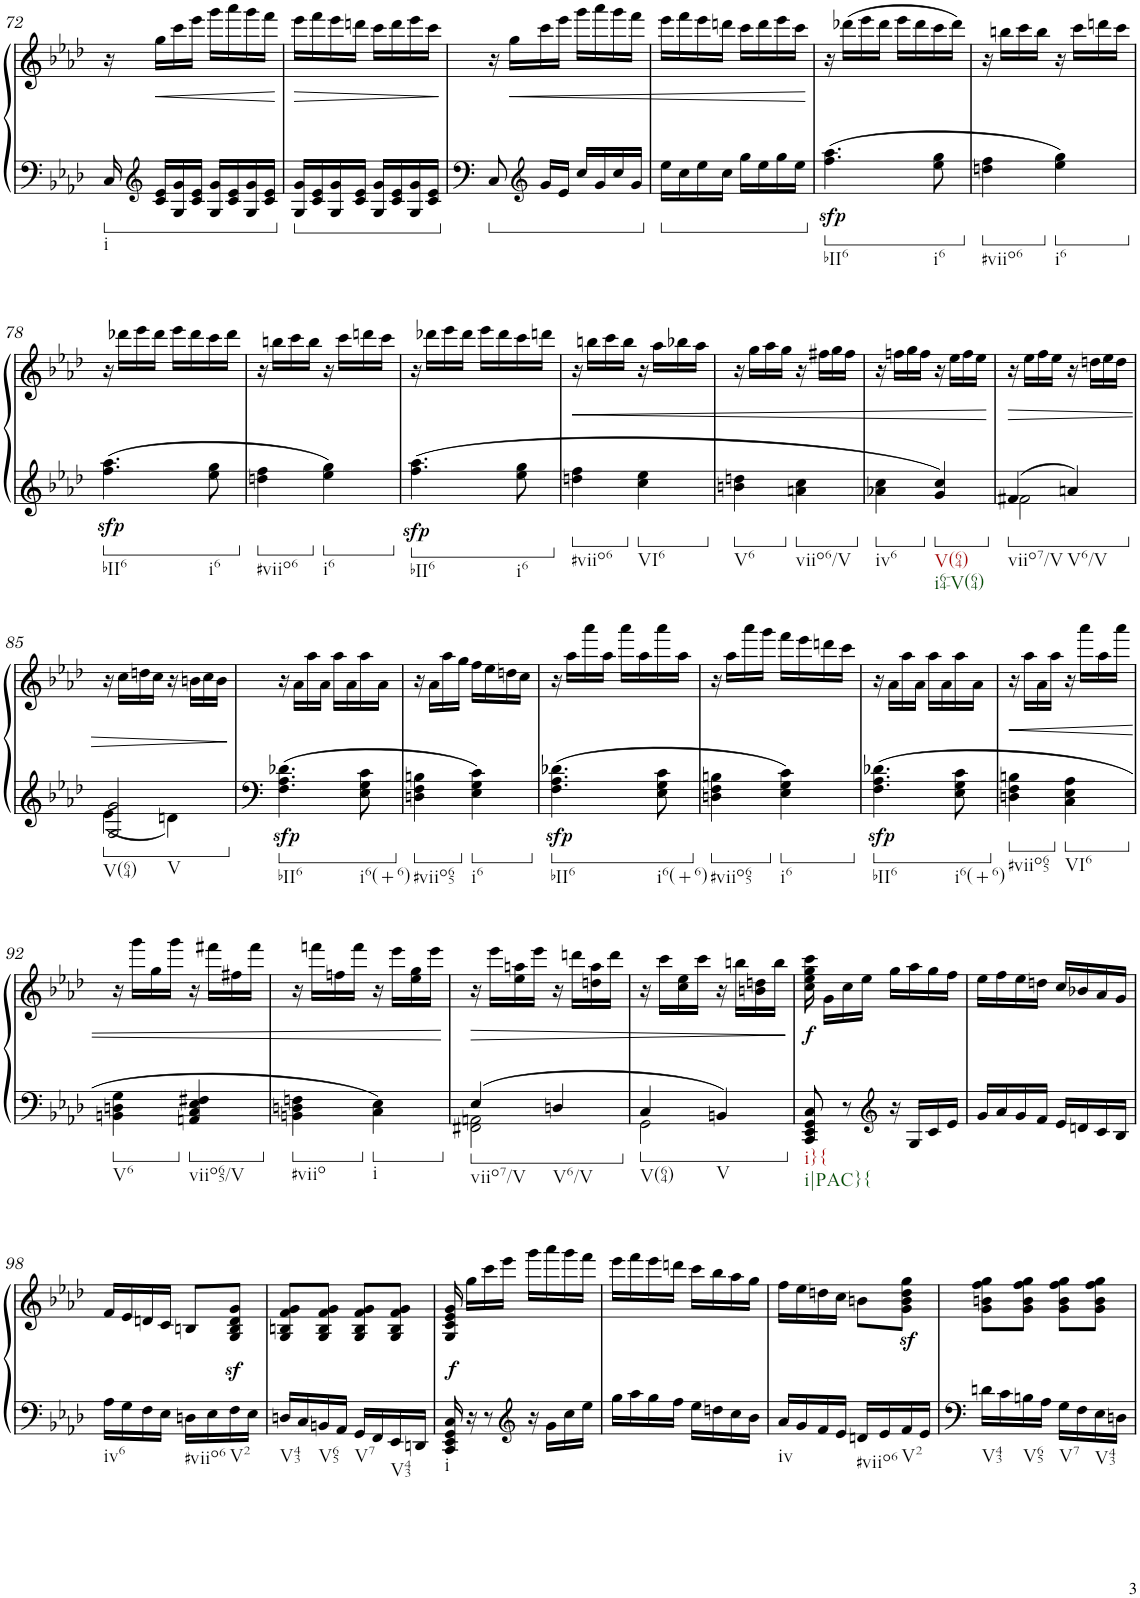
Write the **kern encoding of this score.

**kern	**kern	**dynam
*part1	*part1	*part1
*staff2	*staff1	*staff1/2
*I"Piano	*	*
*I'Pno.	*	*
!!LO:PB:g=z
*clefG2	*clefG2	*
*k[b-e-a-d-]	*k[b-e-a-d-]	*
*M2/4	*M2/4	*
=72	=72	=72
!LO:TX:b:t=i	!	!
16C/	16r	.
*clefG2	*	*
!	!	!LO:HP:b
16c/ 16e-/LL	16gg\LL	<
16G/ 16g/	16ccc\	.
16c/ 16e-/JJ	16eee-\JJ	.
16G/ 16g/LL	16ggg\LL	.
16c/ 16e-/	16aaa-\	.
16G/ 16g/	16ggg\	.
16c/ 16e-/JJ	16fff\JJ	.
.	.	[
=73	=73	=73
!	!	!LO:HP:b
16G/ 16g/LL	16eee-\LL	>
16c/ 16e-/	16fff\	.
16G/ 16g/	16eee-\	.
16c/ 16e-/JJ	16dddn\JJ	.
16G/ 16g/LL	16ccc\LL	.
16c/ 16e-/	16ddd\	.
16G/ 16g/	16eee-\	.
16c/ 16e-/JJ	16ccc\JJ	.
.	.	]
=74	=74	=74
8C/	16r	.
!	!	!LO:HP:b
.	16gg\LL	<
*clefG2	*	*
16g/LL	16ccc\	.
16e-/JJ	16eee-\JJ	.
16cc/LL	16ggg\LL	.
16g/	16aaa-\	.
16cc/	16ggg\	.
16g/JJ	16fff\JJ	.
=75	=75	=75
16ee-\LL	16eee-\LL	.
16cc\	16fff\	.
16ee-\	16eee-\	.
16cc\JJ	16dddn\JJ	.
16gg\LL	16ccc\LL	.
16ee-\	16ddd\	.
16gg\	16eee-\	.
16ee-\JJ	16ccc\JJ	.
.	.	[
=76	=76	=76
!LO:TX:b:t=bII6	!	!
!	!	!LO:DY:b=2
4.ff\ 4.aa-\	16r	sfp
.	(16ddd-X\LL	.
.	16eee-\	.
.	16ddd-\JJ	.
.	16eee-\LL	.
.	16ddd-\	.
!LO:TX:b:t=i6	!	!
8ee-\ 8gg\	16ccc\	.
.	16ddd-\JJ)	.
=77	=77	=77
!LO:TX:b:t=#viio6	!	!
4ddn\ 4ff\	16r	.
.	16bbn\LL	.
.	16ccc\	.
.	16bb\JJ	.
!LO:TX:b:t=i6	!	!
4ee-\ 4gg\	16r	.
.	16ccc\LL	.
.	16dddn\	.
.	16ccc\JJ	.
!!LO:LB:g=z
=78	=78	=78
!LO:TX:b:t=bII6	!	!
!	!	!LO:DY:b=2
4.ff\ 4.aa-\	16r	sfp
.	16ddd-X\LL	.
.	16eee-\	.
.	16ddd-\JJ	.
.	16eee-\LL	.
.	16ddd-\	.
!LO:TX:b:t=i6	!	!
8ee-\ 8gg\	16ccc\	.
.	16ddd-\JJ	.
=79	=79	=79
!LO:TX:b:t=#viio6	!	!
4ddn\ 4ff\	16r	.
.	16bbn\LL	.
.	16ccc\	.
.	16bb\JJ	.
!LO:TX:b:t=i6	!	!
4ee-\ 4gg\	16r	.
.	16ccc\LL	.
.	16dddn\	.
.	16ccc\JJ	.
=80	=80	=80
!LO:TX:b:t=bII6	!	!
!	!	!LO:DY:b=2
4.ff\ 4.aa-\	16r	sfp
.	16ddd-X\LL	.
.	16eee-\	.
.	16ddd-\JJ	.
.	16eee-\LL	.
.	16ddd-\	.
!LO:TX:b:t=i6	!	!
8ee-\ 8gg\	16ccc\	.
.	16dddn\JJ	.
=81	=81	=81
!LO:TX:b:t=#viio6	!	!
!	!	!LO:HP:b
4ddn\ 4ff\	16r	<
.	16bbn\LL	.
.	16ccc\	.
.	16bb\JJ	.
!LO:TX:b:t=VI6	!	!
4cc\ 4ee-\	16r	.
.	16aa-\LL	.
.	16bb-X\	.
.	16aa-\JJ	.
=82	=82	=82
!LO:TX:b:t=V6	!	!
4bn\ 4ddn\	16r	.
.	16gg\LL	.
.	16aa-\	.
.	16gg\JJ	.
!LO:TX:b:t=viio6/V	!	!
4an\ 4cc\	16r	.
.	16ff#X\LL	.
.	16gg\	.
.	16ff#\JJ	.
=83	=83	=83
!LO:TX:b:t=iv6	!	!
4a-X\ 4cc\	16r	.
.	16ffn\LL	.
.	16gg\	.
.	16ff\JJ	.
!LO:TX:b:t=V(64)	!	!
!LO:TX:b:t=i64-V(64)	!	!
4g/ 4cc/	16r	.
.	16ee-\LL	.
.	16ff\	.
.	16ee-\JJ	.
.	.	[
=84	=84	=84
*^	*	*
!LO:TX:b:t=viio7/V	!	!	!
!	!	!	!LO:HP:b
4f#X/	2f#\	16r	>
.	.	16ee-\LL	.
.	.	16ff\	.
.	.	16ee-\JJ	.
!LO:TX:b:t=V6/V	!	!	!
4an/	.	16r	.
.	.	16ddn\LL	.
.	.	16ee-\	.
.	.	16dd\JJ	.
!!LO:LB:g=z
=85	=85	=85	=85
!LO:TX:b:t=V(64)	!	!	!
!LO:TX:b:t=V	!	!	!
2G/ 2g/	4e-\	16r	.
.	.	16cc\LL	.
.	.	16ddn\	.
.	.	16cc\JJ	.
.	4dn\	16r	.
.	.	16bn\LL	.
.	.	16cc\	.
.	.	16b\JJ	.
*v	*v	*	*
.	.	]
=86	=86	=86
!LO:TX:b:t=bII6	!	!
!	!	!LO:DY:b=2
4.F\ 4.A-\ 4.d-X\	16r	sfp
.	16a-\LL	.
.	16aa-\	.
.	16a-\JJ	.
.	16aa-\LL	.
.	16a-\	.
!LO:TX:b:t=i6(+6)	!	!
8E-\ 8G\ 8c\	16aa-\	.
.	16a-\JJ	.
=87	=87	=87
!LO:TX:b:t=#viio65	!	!
4Dn\ 4F\ 4Bn\	16r	.
.	16a-\LL	.
.	16aa-\	.
.	16gg\JJ	.
!LO:TX:b:t=i6	!	!
4E-\ 4G\ 4c\	16ff\LL	.
.	16ee-\	.
.	16ddn\	.
.	16cc\JJ	.
=88	=88	=88
!LO:TX:b:t=bII6	!	!
!	!	!LO:DY:b=2
4.F\ 4.A-\ 4.d-X\	16r	sfp
.	16aa-\LL	.
.	16aaa-\	.
.	16aa-\JJ	.
.	16aaa-\LL	.
.	16aa-\	.
!LO:TX:b:t=i6(+6)	!	!
8E-\ 8G\ 8c\	16aaa-\	.
.	16aa-\JJ	.
=89	=89	=89
!LO:TX:b:t=#viio65	!	!
4Dn\ 4F\ 4Bn\	16r	.
.	16aa-\LL	.
.	16aaa-\	.
.	16ggg\JJ	.
!LO:TX:b:t=i6	!	!
4E-\ 4G\ 4c\	16fff\LL	.
.	16eee-\	.
.	16dddn\	.
.	16ccc\JJ	.
=90	=90	=90
!LO:TX:b:t=bII6	!	!
!	!	!LO:DY:b=2
4.F\ 4.A-\ 4.d-X\	16r	sfp
.	16a-\LL	.
.	16aa-\	.
.	16a-\JJ	.
.	16aa-\LL	.
.	16a-\	.
!LO:TX:b:t=i6(+6)	!	!
8E-\ 8G\ 8c\	16aa-\	.
.	16a-\JJ	.
=91	=91	=91
!LO:TX:b:t=#viio65	!	!
!	!	!LO:HP:b
4Dn\ 4F\ 4Bn\	16r	<
.	16aa-\LL	.
.	16a-\	.
.	16aa-\JJ	.
!LO:TX:b:t=VI6	!	!
4C\ 4E-\ 4A-\	16r	.
.	16aaa-\LL	.
.	16aa-\	.
.	16aaa-\JJ	.
!!LO:LB:g=z
=92	=92	=92
!LO:TX:b:t=V6	!	!
4BBn\ 4Dn\ 4G\	16r	.
.	16ggg\LL	.
.	16gg\	.
.	16ggg\JJ	.
!LO:TX:b:t=viio65/V	!	!
4AAn/ 4C/ 4E-/ 4F#X/	16r	.
.	16fff#X\LL	.
.	16ff#X\	.
.	16fff#\JJ	.
=93	=93	=93
!LO:TX:b:t=#viio	!	!
4BBn\ 4Dn\ 4Fn\	16r	.
.	16fffn\LL	.
.	16ffn\	.
.	16fff\JJ	.
!LO:TX:b:t=i	!	!
4C\ 4E-\	16r	.
.	16eee-\LL	.
.	16ee-\ 16gg\	.
.	16eee-\JJ	.
.	.	[
=94	=94	=94
*^	*	*
!LO:TX:b:t=viio7/V	!	!	!
!	!	!	!LO:HP:b
4E-/	2FF#X\ 2AAn\	16r	>
.	.	16eee-\LL	.
.	.	16ee-\ 16aan\	.
.	.	16eee-\JJ	.
!LO:TX:b:t=V6/V	!	!	!
4Dn/	.	16r	.
.	.	16dddn\LL	.
.	.	16ddn\ 16aa\	.
.	.	16ddd\JJ	.
=95	=95	=95	=95
!LO:TX:b:t=V(64)	!	!	!
4C/	2GG\	16r	.
.	.	16ccc\LL	.
.	.	16cc\ 16ee-\	.
.	.	16ccc\JJ	.
!LO:TX:b:t=V	!	!	!
4BBn/	.	16r	.
.	.	16bbn\LL	.
.	.	16bn\ 16ddn\	.
.	.	16bb\JJ	.
*v	*v	*	*
.	.	]
=96	=96	=96
!LO:TX:b:t=i}{	!	!
!LO:TX:b:t=i|PAC}{	!	!
!	!	!LO:DY:b
8CC/ 8EE-/ 8GG/ 8C/	16cc\ 16ee-\ 16gg\ 16ccc\	f
.	16g\LL	.
8r	16cc\	.
.	16ee-\JJ	.
*clefG2	*	*
16r	16gg\LL	.
16G/LL	16aa-\	.
16c/	16gg\	.
16e-/JJ	16ff\JJ	.
=97	=97	=97
16g/LL	16ee-\LL	.
16a-/	16ff\	.
16g/	16ee-\	.
16f/JJ	16ddn\JJ	.
16e-/LL	16cc/LL	.
16dn/	16b-X/	.
16c/	16a-/	.
16B-/JJ	16g/JJ	.
!!LO:LB:g=z
=98	=98	=98
!LO:TX:b:t=iv6	!	!
16A-\LL	16f/LL	.
16G\	16e-/	.
16F\	16dn/	.
16E-\JJ	16c/JJ	.
!LO:TX:b:t=#viio6	!	!
16Dn\LL	8Bn/L	.
16E-\	.	.
!LO:TX:b:t=V2	!	!
16F\	8G/z< 8B/z< 8d/z< 8g/z<J	.
16E-\JJ	.	.
=99	=99	=99
!LO:TX:b:t=V43	!	!
16Dn/LL	8G/ 8Bn/ 8f/ 8g/L	.
16C/	.	.
!LO:TX:b:t=V65	!	!
16BBn/	8G/ 8B/ 8f/ 8g/J	.
16AA-/JJ	.	.
!LO:TX:b:t=V7	!	!
16GG/LL	8G/ 8B/ 8f/ 8g/L	.
16FF/	.	.
!LO:TX:b:t=V43	!	!
16EE-/	8G/ 8B/ 8f/ 8g/J	.
16DDn/JJ	.	.
=100	=100	=100
!LO:TX:b:t=i	!	!
!	!	!LO:DY:a=2
16CC/ 16EE-/ 16GG/ 16C/	16G/ 16c/ 16e-/ 16g/	f
16r	16gg\LL	.
8r	16ccc\	.
.	16eee-\JJ	.
*clefG2	*	*
16r	16ggg\LL	.
16g\LL	16aaa-\	.
16cc\	16ggg\	.
16ee-\JJ	16fff\JJ	.
=101	=101	=101
16gg\LL	16eee-\LL	.
16aa-\	16fff\	.
16gg\	16eee-\	.
16ff\JJ	16dddn\JJ	.
16ee-\LL	16ccc\LL	.
16ddn\	16bb-\	.
16cc\	16aa-\	.
16b-\JJ	16gg\JJ	.
=102	=102	=102
!LO:TX:b:t=iv	!	!
16a-/LL	16ff\LL	.
16g/	16ee-\	.
16f/	16ddn\	.
16e-/JJ	16cc\JJ	.
!LO:TX:b:t=#viio6	!	!
16dn/LL	8bn\L	.
16e-/	.	.
!LO:TX:b:t=V2	!	!
16f/	8g\z< 8b\z< 8dd\z< 8gg\z<J	.
16e-/JJ	.	.
=103	=103	=103
!LO:TX:b:t=V43	!	!
16dn\LL	8g\ 8bn\ 8ff\ 8gg\L	.
16c\	.	.
!LO:TX:b:t=V65	!	!
16Bn\	8g\ 8b\ 8ff\ 8gg\J	.
16A-\JJ	.	.
!LO:TX:b:t=V7	!	!
16G\LL	8g\ 8b\ 8ff\ 8gg\L	.
16F\	.	.
!LO:TX:b:t=V43	!	!
16E-\	8g\ 8b\ 8ff\ 8gg\J	.
16Dn\JJ	.	.
=	=	=
*-	*-	*-
